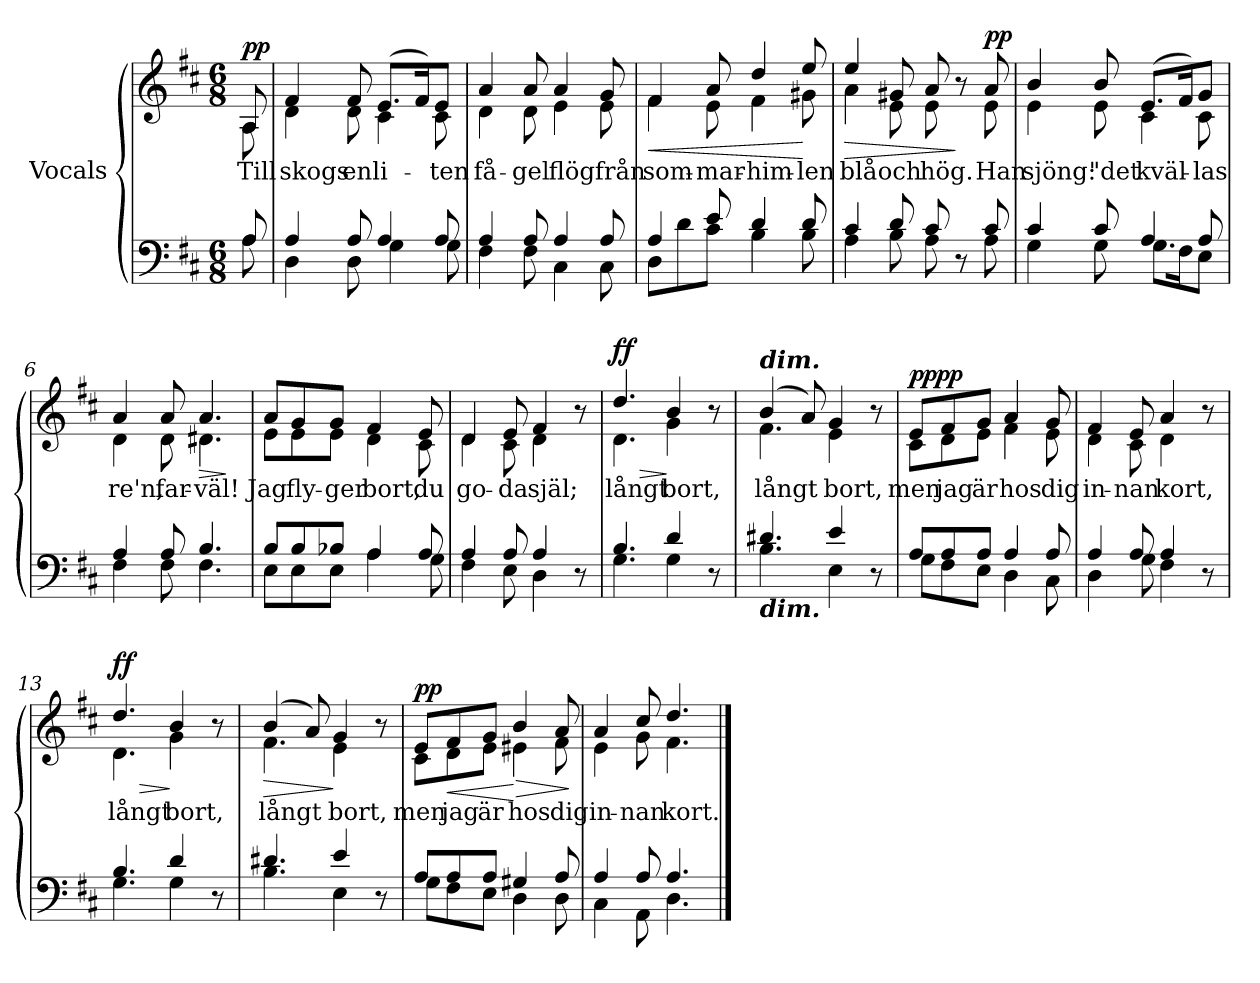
**kern	**kern	**text	**dynam
*part1	*part1	*part1	*part1
*staff2	*staff1	*staff1	*staff1/2
*I"Vocals	*	*	*
*clefF4	*clefG2	*	*
*k[f#c#]	*k[f#c#]	*	*
*D:	*D:	*	*
*M6/8	*M6/8	*	*
=	=	=	=
*^	*	*	*
!	!	!LO:TX:a:B:t=A	!	!
!	!	!LO:TX:a:t=ndantino	!	!
!	!	!	!LO:LY:b	!LO:DY:b=2
*	*	*^	*	*
!	!	!	!	!	!LO:DY:n=1:a
8A/	8A\	8A/	8A\	Till	p p
=1	=1	=1	=1	=1	=1
!	!	!	!	!LO:LY:b	!
4A/	4D\	4f#/	4d\	skogs	.
!	!	!	!	!LO:LY:b	!
8A/	8D\	8f#/	8d\	en	.
!	!	!	!	!LO:LY:b	!
4A/	4G\	(>8.e/L	4c#\	li-	.
.	.	16f#/k)	.	.	.
!	!	!	!	!LO:LY:b	!
8A/	8G\	8e/J	8c#\	-ten	.
=2	=2	=2	=2	=2	=2
!	!	!	!	!LO:LY:b	!
4A/	4F#\	4a/	4d\	få-	.
!	!	!	!	!LO:LY:b	!
8A/	8F#\	8a/	8d\	-gel	.
!	!	!	!	!LO:LY:b	!
4A/	4C#\	4a/	4e\	flög	.
!	!	!	!	!LO:LY:b	!
8A/	8C#\	8g/	8e\	från	.
=3	=3	=3	=3	=3	=3
!	!	!	!	!LO:LY:b	!LO:HP:b
4A/	8D\L	4f#/	4f#\	som-	<
.	8d\	.	.	.	.
!	!	!	!	!LO:LY:b	!
8e/	8c#\J	8a/	8e\	-mar-	.
!	!	!	!	!LO:LY:b	!
4d/	4B\	4dd/	4f#\	-him-	.
!	!	!	!	!LO:LY:b	!
8d/	8B\	8ee/	8g#X\	-len	[
=4	=4	=4	=4	=4	=4
!	!	!	!	!LO:LY:b	!LO:HP:b
4c#/	4A\	4ee/	4a\	blå	>
!	!	!	!	!LO:LY:b	!
8d/	8B\	8g#X/	8e\	och	.
!	!	!	!	!LO:LY:b	!
8c#/	8A\	8a/	8e\	hög.	.
8r	8ryy	8r	8ryy	.	]
!	!	!	!	!LO:LY:b	!LO:DY:b=2
!	!	!	!	!	!LO:DY:n=1:a
8c#/	8A\	8a/	8e\	Han	p p
!!LO:LB:g=z	!!
=5	=5	=5	=5	=5	=5
!	!	!	!	!LO:LY:b	!
4c#/	4G\	4b/	4e\	sjöng:	.
!	!	!	!	!LO:LY:b	!
8c#/	8G\	8b/	8e\	"det	.
!	!	!	!	!LO:LY:b	!
4A/	8.G\L	(>8.e/L	4c#\	kväl-	.
.	16F#\k	16f#/k)	.	.	.
!	!	!	!	!LO:LY:b	!
8A/	8E\J	8g/J	8c#\	-las	.
=6	=6	=6	=6	=6	=6
!	!	!	!	!LO:LY:b	!
4A/	4F#\	4a/	4d\	re'n,	.
!	!	!	!	!LO:LY:b	!
8A/	8F#\	8a/	8d\	far-	.
!	!	!	!	!LO:LY:b	!LO:HP:b
4.B/	4.F#\	4.a/	4.d#X\	-väl!	>
*v	*v	*	*	*	*
*	*v	*v	*	*
.	.	.	]
=7	=7	=7	=7
*^	*	*	*
!	!	!	!LO:LY:b	!
*	*	*^	*	*
8B/L	8E\L	8a/L	8e\L	Jag	.
!	!	!	!	!LO:LY:b	!
8B/	8E\	8g/	8e\	fly-	.
!	!	!	!	!LO:LY:b	!
8B-X/J	8E\J	8g/J	8e\J	-ger	.
!	!	!	!	!LO:LY:b	!
4A/	4A\	4f#/	4d\	bort,	.
!	!	!	!	!LO:LY:b	!
8A/	8G\	8e/	8c#\	du	.
=8	=8	=8	=8	=8	=8
!	!	!	!	!LO:LY:b	!
4A/	4F#\	4d/	4d\	go-	.
!	!	!	!	!LO:LY:b	!
8A/	8E\	8e/	8c#\	-da	.
!	!	!	!	!LO:LY:b	!
4A/	4D\	4f#/	4d\	själ;	.
8r	8ryy	8r	8ryy	.	.
!!LO:LB:g=z	!!
=9	=9	=9	=9	=9	=9
!	!	!	!	!LO:LY:b	!LO:HP:b
!	!	!	!	!	!LO:DY:n=1:b=2
!	!	!	!	!	!LO:DY:n=2:a
4.B/	4.G\	4.dd/	4.d\	långt	> f f
!	!	!	!	!LO:LY:b	!
4d/	4G\	4b/	4g\	bort,	]
8r	8ryy	8r	8ryy	.	.
=10	=10	=10	=10	=10	=10
!	!	!LO:TX:a:Bi:t=dim.	!	!	!
!LO:TX:b:Bi:t=dim.	!	!	!	!	!
!	!	!	!	!LO:LY:b	!
4.d#X/	4.B\	(4b/	4.f#\	långt	.
.	.	8a/)	.	.	.
!	!	!	!	!LO:LY:b	!
4e/	4E\	4g/	4e\	bort,	.
8r	8ryy	8r	8ryy	.	.
=11	=11	=11	=11	=11	=11
!	!	!	!	!LO:LY:b	!LO:DY:b=2
!	!	!	!	!	!LO:DY:n=1:a
8A/L	8G\L	8e/L	8c#\L	men	pp pp
!	!	!	!	!LO:LY:b	!
8A/	8F#\	8f#/	8d\	jag	.
!	!	!	!	!LO:LY:b	!
8A/J	8E\J	8g/J	8e\J	är	.
!	!	!	!	!LO:LY:b	!
4A/	4D\	4a/	4f#\	hos	.
!	!	!	!	!LO:LY:b	!
8A/	8C#\	8g/	8e\	dig	.
=12	=12	=12	=12	=12	=12
!	!	!	!	!LO:LY:b	!
4A/	4D\	4f#/	4d\	in-	.
!	!	!	!	!LO:LY:b	!
8A/	8G\	8e/	8c#\	-nan	.
!	!	!	!	!LO:LY:b	!
4A/	4F#\	4a/	4d\	kort,	.
8r	8ryy	8r	8ryy	.	.
!!LO:LB:g=z	!!
=13	=13	=13	=13	=13	=13
!	!	!	!	!LO:LY:b	!LO:HP:b
!	!	!	!	!	!LO:DY:n=1:b=2
!	!	!	!	!	!LO:DY:n=2:a
4.B/	4.G\	4.dd/	4.d\	långt	> f f
!	!	!	!	!LO:LY:b	!
4d/	4G\	4b/	4g\	bort,	]
8r	8ryy	8r	8ryy	.	.
=14	=14	=14	=14	=14	=14
!	!	!	!	!LO:LY:b	!LO:HP:b
4.d#X/	4.B\	(4b/	4.f#\	långt	>
.	.	8a/)	.	.	.
!	!	!	!	!LO:LY:b	!
4e/	4E\	4g/	4e\	bort,	]
8r	8ryy	8r	8ryy	.	.
=15	=15	=15	=15	=15	=15
!	!	!	!	!LO:LY:b	!LO:DY:b=2
!	!	!	!	!	!LO:DY:n=1:a
8A/L	8G\L	8e/L	8c#\L	men	p p
!	!	!	!	!LO:LY:b	!LO:HP:b
8A/	8F#\	8f#/	8d\	jag	<
!	!	!	!	!LO:LY:b	!
8A/J	8E\J	8g/J	8e\J	är	.
!	!	!	!	!LO:LY:b	!LO:HP:n=1:b
4G#X/	4D\	4b/	4e#X\	hos	[ >
!	!	!	!	!LO:LY:b	!
8A/	8D\	8a/	8f#\	dig	.
*v	*v	*	*	*	*
*	*v	*v	*	*
.	.	.	]
=16	=16	=16	=16
*^	*	*	*
!	!	!	!LO:LY:b	!
*	*	*^	*	*
4A/	4C#\	4a/	4e\	in-	.
!	!	!	!	!LO:LY:b	!
8A/	8AA\	8cc#/	8g\	-nan	.
!	!	!	!	!LO:LY:b	!
4.A/	4.D\	4.dd/	4.f#\	kort.	.
*v	*v	*	*	*	*
*	*v	*v	*	*
==	==	==	==
*-	*-	*-	*-
